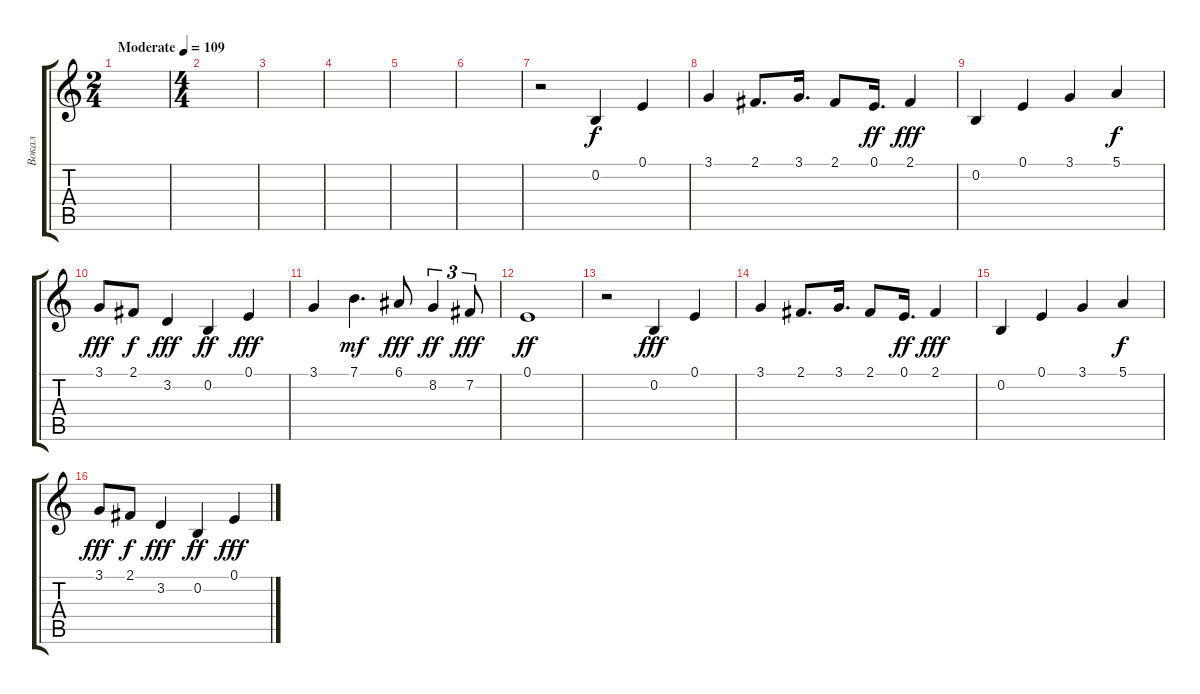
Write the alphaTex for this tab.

\track ("Вокал" "Вокал") {instrument synthbrass1}
\staff {score tabs}
\tuning (E4 B3 G3 D3 A2 E2) {hide}
\ts (2 4)
\tempo (109 "Moderate")
\clef g2
\ks c
|
\ts (4 4)
|
|
|
|
|
r.2 0.2.4 0.1.4 |
3.1.4 2.1.8{d} 3.1.16{d} 2.1.8 0.1.16{d dy ff} 2.1.4{dy fff} |
0.2.4 0.1.4 3.1.4 5.1.4{dy f} |
3.1.8{dy fff} 2.1.8{dy f} 3.2.4{dy fff} 0.2.4{dy ff} 0.1.4{dy fff} |
3.1.4 7.1.4{d dy mf} 6.1.8{dy fff} 8.2.4{tu (3 2) dy ff} 7.2.8{tu (3 2) dy fff} |
0.1.1{dy ff} |
r.2 0.2.4{dy fff} 0.1.4 |
3.1.4 2.1.8{d} 3.1.16{d} 2.1.8 0.1.16{d dy ff} 2.1.4{dy fff} |
0.2.4 0.1.4 3.1.4 5.1.4{dy f} |
3.1.8{dy fff} 2.1.8{dy f} 3.2.4{dy fff} 0.2.4{dy ff} 0.1.4{dy fff}
